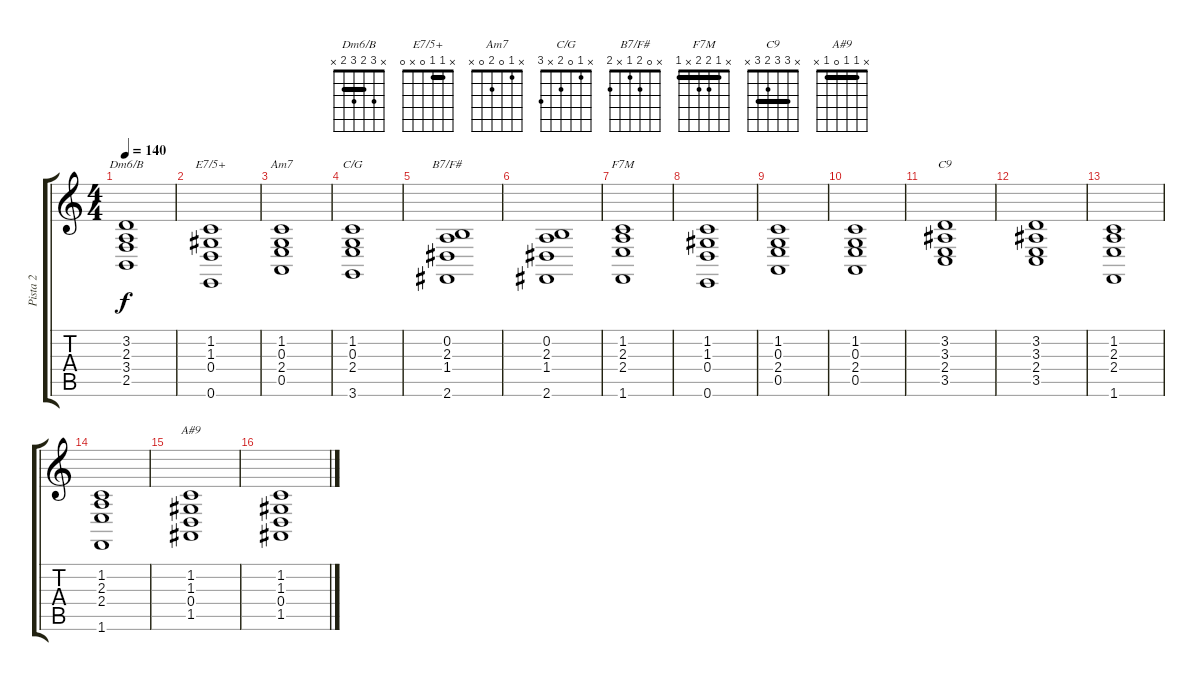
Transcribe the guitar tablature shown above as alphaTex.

\track ("Pista 2" "Pista 2") {instrument synthstrings2}
\staff {score tabs}
\tuning (E4 B3 G3 D3 A2 E2) {hide}
\chord ("Dm6/B" x 3 2 3 2 x) {barre 2}
\chord ("E7/5+" x 1 1 0 x 0) {barre 1}
\chord ("Am7" x 1 0 2 0 x)
\chord ("C/G" x 1 0 2 x 3)
\chord ("B7/F#" x 0 2 1 x 2)
\chord ("F7M" x 1 2 2 x 1) {barre 1}
\chord ("C9" x 3 3 2 3 x) {barre 3}
\chord ("A#9" x 1 1 0 1 x) {barre 1}
\ts (4 4)
\tempo 140
\clef g2
\ks c
(3.2 2.3 3.4 2.5).1{ch "Dm6/B" dy f} |
(1.2 1.3 0.4 0.6).1{ch "E7/5+"} |
(1.2 0.3 2.4 0.5).1{ch "Am7"} |
(1.2 0.3 2.4 3.6).1{ch "C/G"} |
(0.2 2.3 1.4 2.6).1{ch "B7/F#"} |
(0.2 2.3 1.4 2.6).1 |
(1.2 2.3 2.4 1.6).1{ch "F7M"} |
(1.2 1.3 0.4 0.6).1 |
(1.2 0.3 2.4 0.5).1 |
(1.2 0.3 2.4 0.5).1 |
(3.2 3.3 2.4 3.5).1{ch "C9"} |
(3.2 3.3 2.4 3.5).1 |
(1.2 2.3 2.4 1.6).1 |
(1.2 2.3 2.4 1.6).1 |
(1.2 1.3 0.4 1.5).1{ch "A#9"} |
(1.2 1.3 0.4 1.5).1
